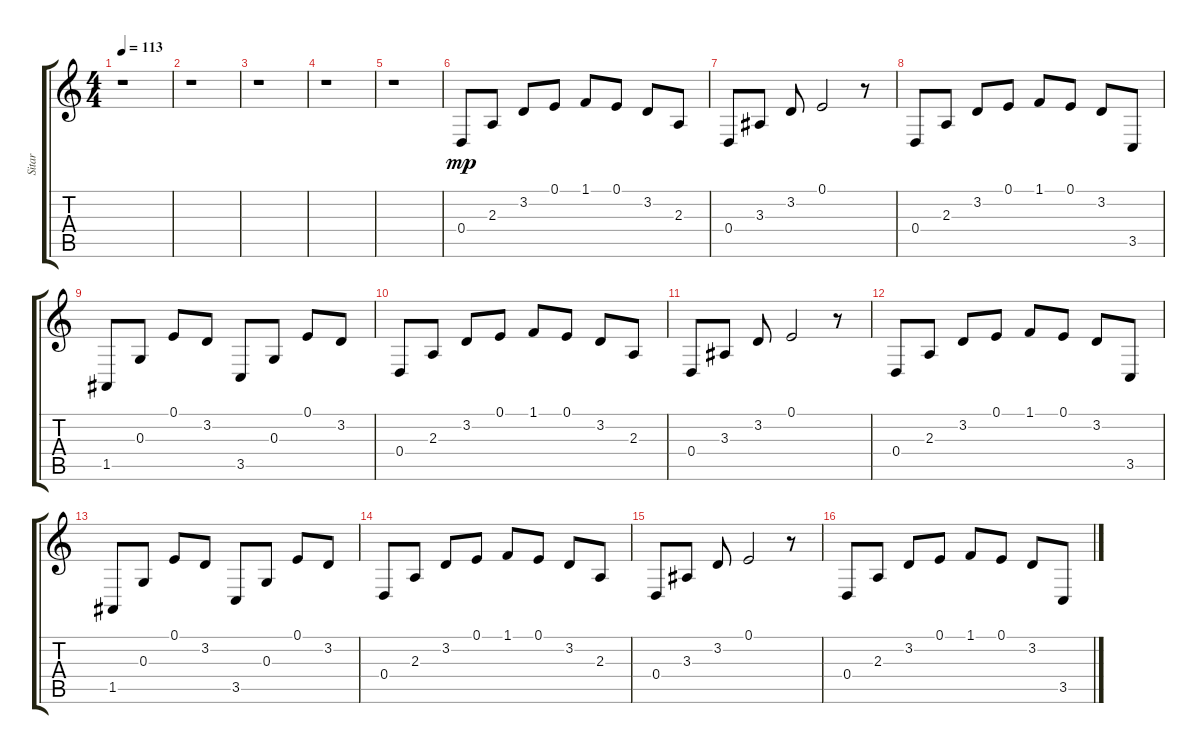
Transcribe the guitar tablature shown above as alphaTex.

\track ("Sitar" "Sitar") {instrument sitar}
\staff {score tabs}
\tuning (E4 B3 G3 D3 A2 E2) {hide}
\ts (4 4)
\tempo 113
\clef g2
\ks c
r.1{dy mp instrument sitar} |
r.1 |
r.1 |
r.1 |
r.1 |
0.4.8 2.3.8 3.2.8 0.1.8 1.1.8 0.1.8 3.2.8 2.3.8 |
0.4.8 3.3.8 3.2.8 0.1.2 r.8 |
0.4.8 2.3.8 3.2.8 0.1.8 1.1.8 0.1.8 3.2.8 3.5.8 |
1.5.8 0.3.8 0.1.8 3.2.8 3.5.8 0.3.8 0.1.8 3.2.8 |
0.4.8 2.3.8 3.2.8 0.1.8 1.1.8 0.1.8 3.2.8 2.3.8 |
0.4.8 3.3.8 3.2.8 0.1.2 r.8 |
0.4.8 2.3.8 3.2.8 0.1.8 1.1.8 0.1.8 3.2.8 3.5.8 |
1.5.8 0.3.8 0.1.8 3.2.8 3.5.8 0.3.8 0.1.8 3.2.8 |
0.4.8 2.3.8 3.2.8 0.1.8 1.1.8 0.1.8 3.2.8 2.3.8 |
0.4.8 3.3.8 3.2.8 0.1.2 r.8 |
0.4.8 2.3.8 3.2.8 0.1.8 1.1.8 0.1.8 3.2.8 3.5.8
